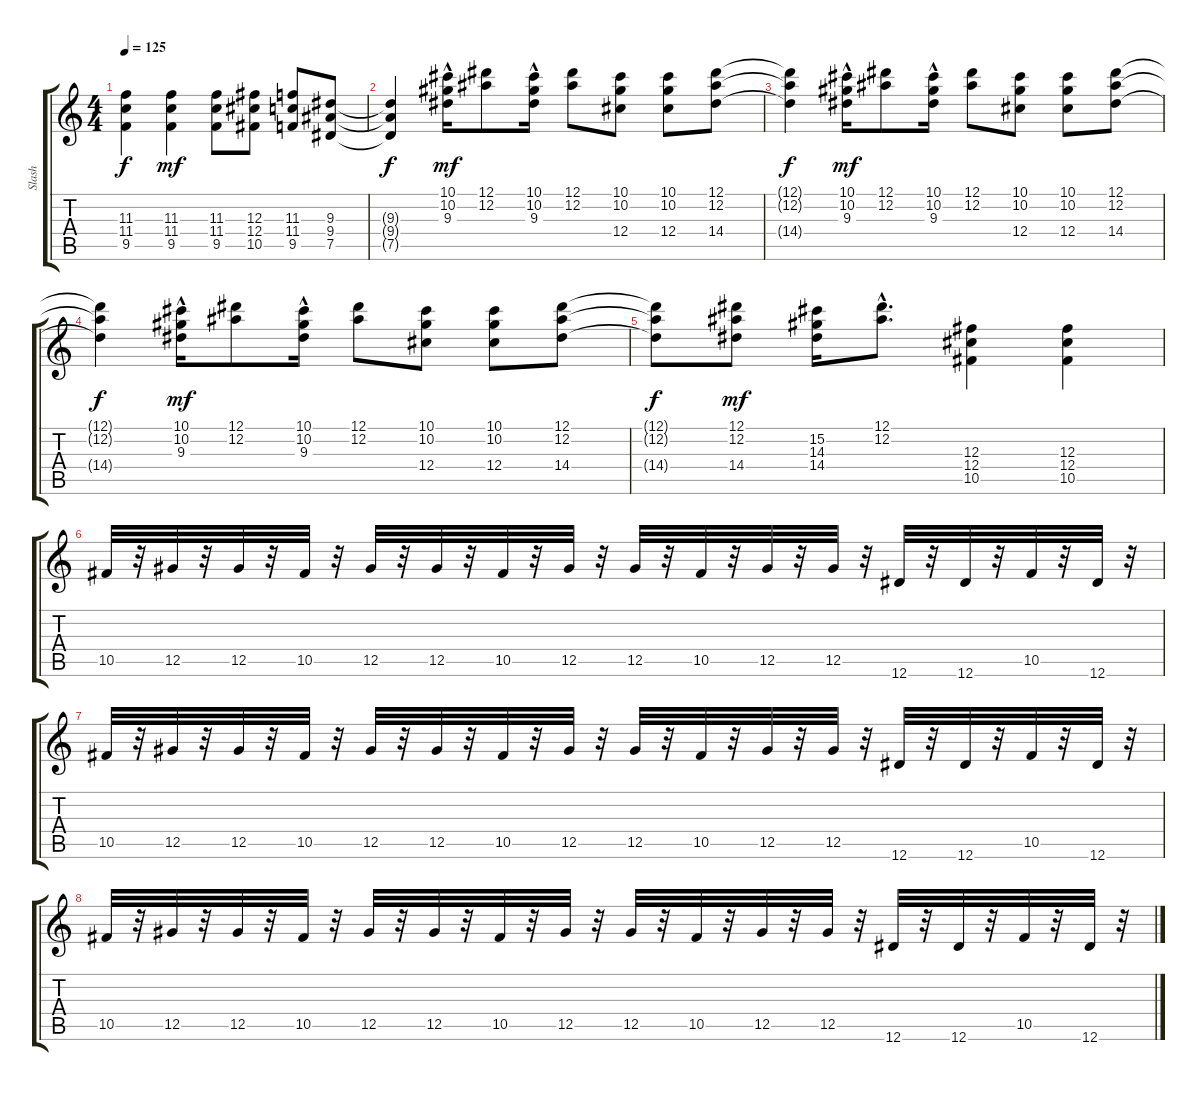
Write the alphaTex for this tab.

\track ("Slash" "Slash") {instrument overdrivenguitar}
\staff {score tabs}
\tuning (Eb4 Bb3 Gb3 Db3 Ab2 Eb2) {hide}
\ts (4 4)
\tempo 125
\clef g2
\ks c
(11.3{t} 11.4{t} 9.5{t}).4{dy f} (11.3 11.4 9.5).4{dy mf} (11.3 11.4 9.5).8 (12.3 12.4 10.5).8 (11.3 11.4 9.5).8 (9.3 9.4 7.5).8 |
(9.3{t} 9.4{t} 7.5{t}).4{dy f} (10.1 10.2 9.3{hac}).16{dy mf} (12.1 12.2).8 (10.1 10.2 9.3{hac}).16 (12.1 12.2).8 (10.1 10.2 12.4).8 (10.1 10.2 12.4).8 (12.1 12.2 14.4).8 |
(12.1{t} 12.2{t} 14.4{t}).4{dy f} (10.1 10.2 9.3{hac}).16{dy mf} (12.1 12.2).8 (10.1 10.2 9.3{hac}).16 (12.1 12.2).8 (10.1 10.2 12.4).8 (10.1 10.2 12.4).8 (12.1 12.2 14.4).8 |
(12.1{t} 12.2{t} 14.4{t}).4{dy f} (10.1 10.2 9.3{hac}).16{dy mf} (12.1 12.2).8 (10.1 10.2 9.3{hac}).16 (12.1 12.2).8 (10.1 10.2 12.4).8 (10.1 10.2 12.4).8 (12.1 12.2 14.4).8 |
(12.1{t} 12.2{t} 14.4{t}).8{dy f} (12.1 12.2 14.4).8{dy mf} (15.2 14.3 14.4).16 (12.1{hac} 12.2{hac}).8{d} (12.3 12.4 10.5).4 (12.3 12.4 10.5).4 |
10.5.32 r.32 12.5.32 r.32 12.5.32 r.32 10.5.32 r.32 12.5.32 r.32 12.5.32 r.32 10.5.32 r.32 12.5.32 r.32 12.5.32 r.32 10.5.32 r.32 12.5.32 r.32 12.5.32 r.32 12.6.32 r.32 12.6.32 r.32 10.5.32 r.32 12.6.32 r.32 |
10.5.32 r.32 12.5.32 r.32 12.5.32 r.32 10.5.32 r.32 12.5.32 r.32 12.5.32 r.32 10.5.32 r.32 12.5.32 r.32 12.5.32 r.32 10.5.32 r.32 12.5.32 r.32 12.5.32 r.32 12.6.32 r.32 12.6.32 r.32 10.5.32 r.32 12.6.32 r.32 |
10.5.32 r.32 12.5.32 r.32 12.5.32 r.32 10.5.32 r.32 12.5.32 r.32 12.5.32 r.32 10.5.32 r.32 12.5.32 r.32 12.5.32 r.32 10.5.32 r.32 12.5.32 r.32 12.5.32 r.32 12.6.32 r.32 12.6.32 r.32 10.5.32 r.32 12.6.32 r.32
